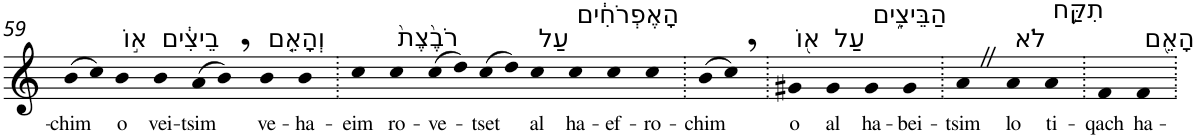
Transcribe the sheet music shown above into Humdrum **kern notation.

**kern	**text
*part1	*part1
*staff1	*staff1
*I"Piano	*
*I'Pno	*
!!LO:PB:g=z
*clefG2	*
*k[]	*
=59	=59
!	!LO:LY:b
(8b	-chim
8cc)	.
!LO:TX:a:t=א֣וֹ	!
!	!LO:LY:b
4b	o
!LO:TX:a:t=בֵיצִ֔ים	!
!	!LO:LY:b
4b	vei-
!	!LO:LY:b
(8a	-tsim
8b,)	.
!LO:TX:a:t=וְהָאֵ֤ם	!
!	!LO:LY:b
4b	ve-
!	!LO:LY:b
4b	-ha-
=60.	=60.
!	!LO:LY:b
4cc	-eim
!LO:TX:a:t=רֹבֶ֙צֶת֙	!
!	!LO:LY:b
4cc	ro-
!	!LO:LY:b
(8cc	-ve-
8dd)	.
!	!LO:LY:b
(8cc	-tset
8dd)	.
!LO:TX:a:t=עַל	!
!	!LO:LY:b
4cc	al
!LO:TX:a:t=הָאֶפְרֹחִ֔ים	!
!	!LO:LY:b
4cc	ha-
!	!LO:LY:b
4cc	-ef-
!	!LO:LY:b
4cc	-ro-
=61.	=61.
!	!LO:LY:b
(8b	-chim
8cc,)	.
=62.	=62.
!LO:TX:a:t=א֖וֹ	!
!	!LO:LY:b
4g#X	o
!LO:TX:a:t=עַל	!
!	!LO:LY:b
4g#	al
!LO:TX:a:t=הַבֵּיצִ֑ים	!
!	!LO:LY:b
4g#	ha-
!	!LO:LY:b
4g#	-bei-
=63.	=63.
!	!LO:LY:b
4aZ	-tsim
!LO:TX:a:t=לֹא	!
!	!LO:LY:b
4a	lo
!LO:TX:a:t=תִקַּ֥ח	!
!	!LO:LY:b
4a	ti-
=64.	=64.
!	!LO:LY:b
4f	-qach
!LO:TX:a:t=הָאֵ֖ם	!
!	!LO:LY:b
4f	ha-
=.	=.
*-	*-
